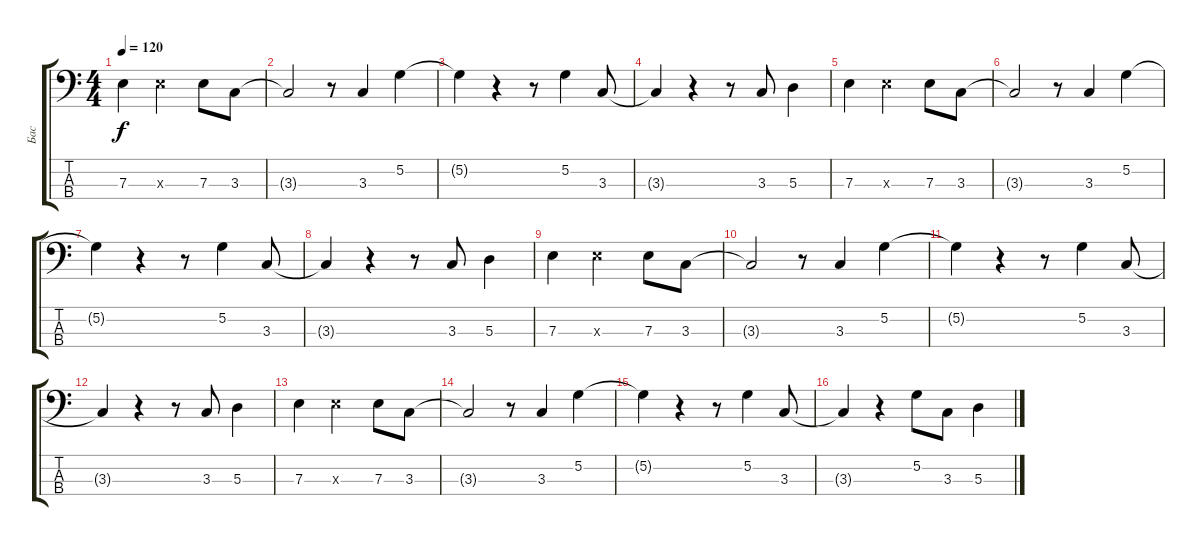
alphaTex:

\track ("Бас" "Бас") {instrument electricbassfinger}
\staff {score tabs}
\tuning (G2 D2 A1 E1) {hide}
\ts (4 4)
\tempo 120
\clef f4
\ks c
7.3.4{dy f} 7.3{x}.2 7.3.8 3.3.8 |
3.3{t}.2 r.8 3.3.4 5.2.4 |
5.2{t}.4 r.4 r.8 5.2.4 3.3.8 |
3.3{t}.4 r.4 r.8 3.3.8 5.3.4 |
7.3.4 7.3{x}.2 7.3.8 3.3.8 |
3.3{t}.2 r.8 3.3.4 5.2.4 |
5.2{t}.4 r.4 r.8 5.2.4 3.3.8 |
3.3{t}.4 r.4 r.8 3.3.8 5.3.4 |
7.3.4 7.3{x}.2 7.3.8 3.3.8 |
3.3{t}.2 r.8 3.3.4 5.2.4 |
5.2{t}.4 r.4 r.8 5.2.4 3.3.8 |
3.3{t}.4 r.4 r.8 3.3.8 5.3.4 |
7.3.4 7.3{x}.2 7.3.8 3.3.8 |
3.3{t}.2 r.8 3.3.4 5.2.4 |
5.2{t}.4 r.4 r.8 5.2.4 3.3.8 |
3.3{t}.4 r.4 5.2.8 3.3.8 5.3.4
